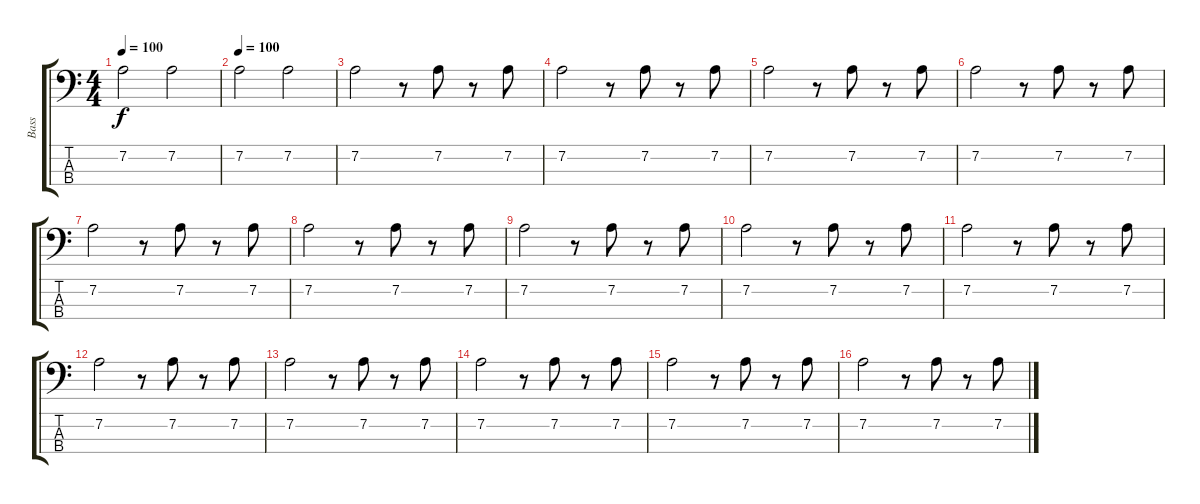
\track ("Bass" "Bass") {instrument electricbassfinger}
\staff {score tabs}
\tuning (G2 D2 A1 E1) {hide}
\ts (4 4)
\tempo 100
\clef f4
\ks c
7.2.2{dy f} 7.2.2 |
\tempo 100
7.2.2 7.2.2 |
7.2.2 r.8 7.2.8 r.8 7.2.8 |
7.2.2 r.8 7.2.8 r.8 7.2.8 |
7.2.2 r.8 7.2.8 r.8 7.2.8 |
7.2.2 r.8 7.2.8 r.8 7.2.8 |
7.2.2 r.8 7.2.8 r.8 7.2.8 |
7.2.2 r.8 7.2.8 r.8 7.2.8 |
7.2.2 r.8 7.2.8 r.8 7.2.8 |
7.2.2 r.8 7.2.8 r.8 7.2.8 |
7.2.2 r.8 7.2.8 r.8 7.2.8 |
7.2.2 r.8 7.2.8 r.8 7.2.8 |
7.2.2 r.8 7.2.8 r.8 7.2.8 |
7.2.2 r.8 7.2.8 r.8 7.2.8 |
7.2.2 r.8 7.2.8 r.8 7.2.8 |
7.2.2 r.8 7.2.8 r.8 7.2.8
